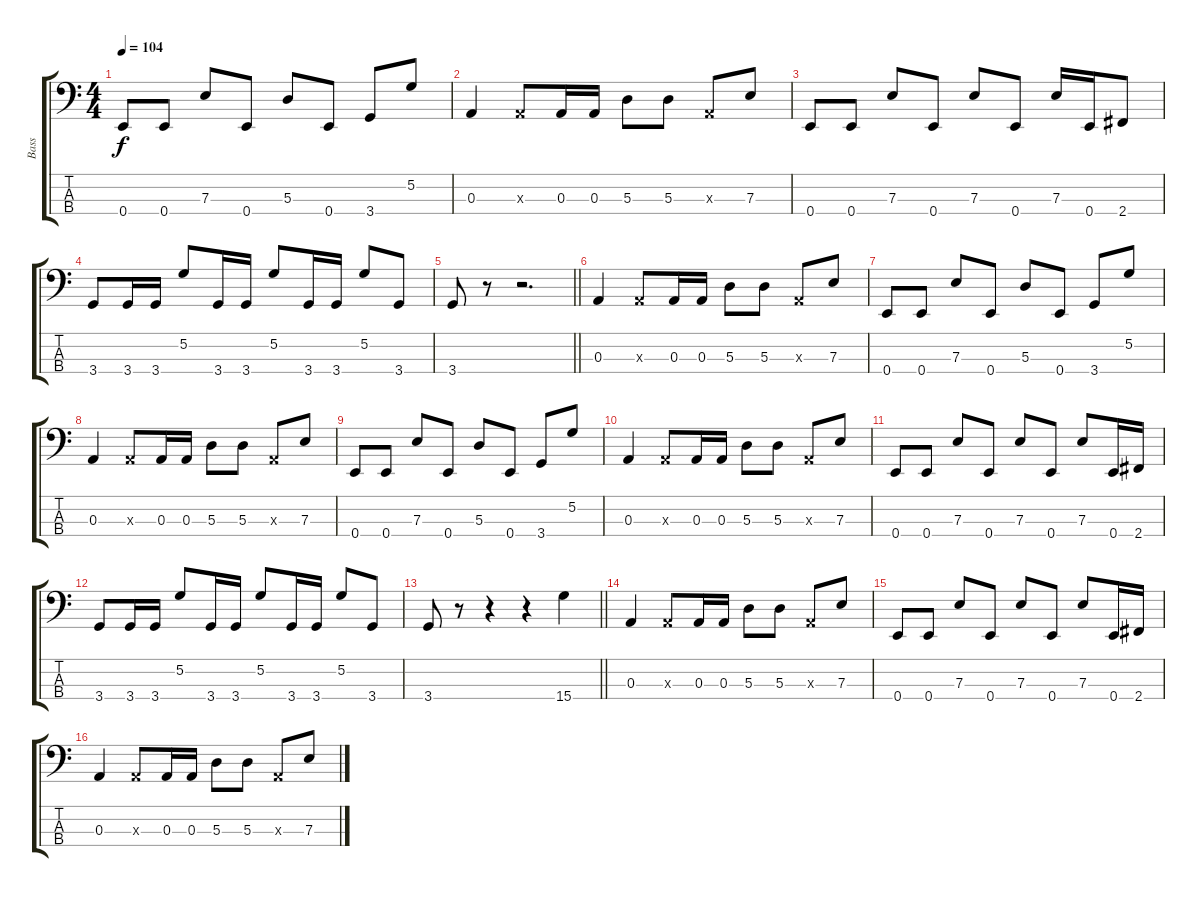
\track ("Bass" "Bass") {instrument electricbassfinger}
\staff {score tabs}
\tuning (G2 D2 A1 E1) {hide}
\ts (4 4)
\tempo 104
\clef f4
\ks c
0.4.8{dy f} 0.4.8 7.3.8 0.4.8 5.3.8 0.4.8 3.4.8 5.2.8 |
0.3.4 0.3{x}.8 0.3.16 0.3.16 5.3.8 5.3.8 0.3{x}.8 7.3.8 |
0.4.8 0.4.8 7.3.8 0.4.8 7.3.8 0.4.8 7.3.16 0.4.16 2.4.8 |
3.4.8 3.4.16 3.4.16 5.2.8 3.4.16 3.4.16 5.2.8 3.4.16 3.4.16 5.2.8 3.4.8 |
\barLineRight lightlight
3.4.8 r.8 r.2{d} |
0.3.4 0.3{x}.8 0.3.16 0.3.16 5.3.8 5.3.8 0.3{x}.8 7.3.8 |
0.4.8 0.4.8 7.3.8 0.4.8 5.3.8 0.4.8 3.4.8 5.2.8 |
0.3.4 0.3{x}.8 0.3.16 0.3.16 5.3.8 5.3.8 0.3{x}.8 7.3.8 |
0.4.8 0.4.8 7.3.8 0.4.8 5.3.8 0.4.8 3.4.8 5.2.8 |
0.3.4 0.3{x}.8 0.3.16 0.3.16 5.3.8 5.3.8 0.3{x}.8 7.3.8 |
0.4.8 0.4.8 7.3.8 0.4.8 7.3.8 0.4.8 7.3.8 0.4.16 2.4.16 |
3.4.8 3.4.16 3.4.16 5.2.8 3.4.16 3.4.16 5.2.8 3.4.16 3.4.16 5.2.8 3.4.8 |
\barLineRight lightlight
3.4.8 r.8 r.4 r.4 15.4.4 |
0.3.4{volume 0} 0.3{x}.8 0.3.16 0.3.16 5.3.8 5.3.8 0.3{x}.8 7.3.8 |
0.4.8 0.4.8 7.3.8 0.4.8 7.3.8 0.4.8 7.3.8 0.4.16 2.4.16 |
0.3.4 0.3{x}.8 0.3.16 0.3.16 5.3.8 5.3.8 0.3{x}.8 7.3.8
